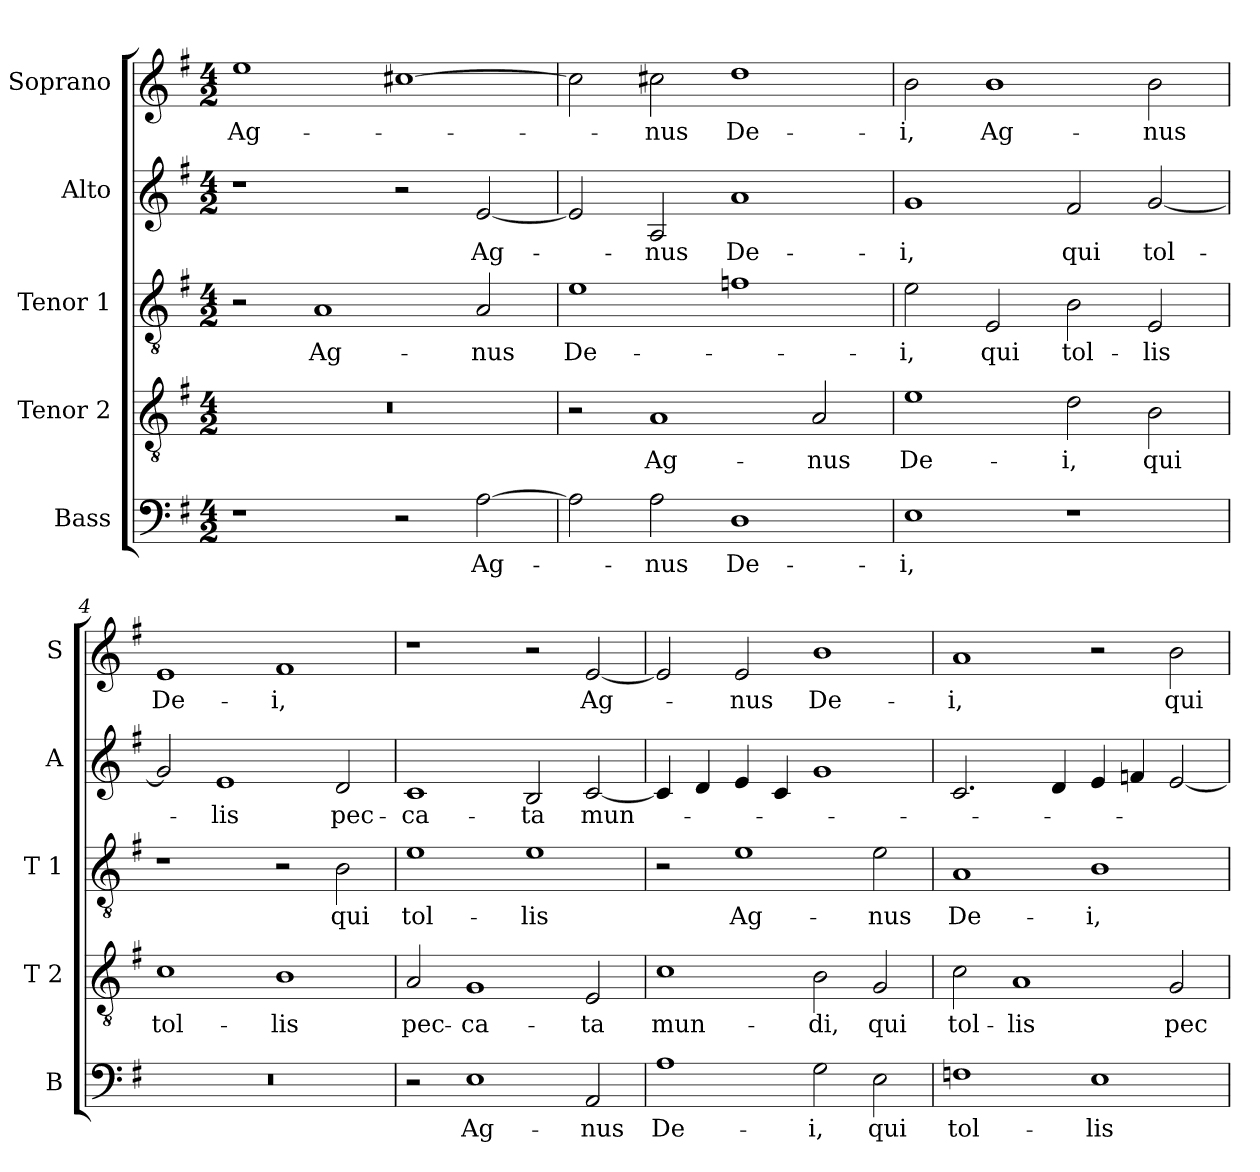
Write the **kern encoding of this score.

**kern	**text	**kern	**text	**kern	**text	**kern	**text	**kern	**text
*part5	*part5	*part4	*part4	*part3	*part3	*part2	*part2	*part1	*part1
*staff5	*staff5	*staff4	*staff4	*staff3	*staff3	*staff2	*staff2	*staff1	*staff1
*I"Bass	*	*I"Tenor 2	*	*I"Tenor 1	*	*I"Alto	*	*I"Soprano	*
*I'B	*	*I'T 2	*	*I'T 1	*	*I'A	*	*I'S	*
*clefF4	*	*clefGv2	*	*clefGv2	*	*clefG2	*	*clefG2	*
*k[f#]	*	*k[f#]	*	*k[f#]	*	*k[f#]	*	*k[f#]	*
*G:	*	*G:	*	*G:	*	*G:	*	*G:	*
*M4/2	*	*M4/2	*	*M4/2	*	*M4/2	*	*M4/2	*
=1	=1	=1	=1	=1	=1	=1	=1	=1	=1
!	!	!	!	!	!	!	!	!	!LO:LY:b
1r	.	0r	.	2r	.	1r	.	1ee	Ag-
!	!	!	!	!	!LO:LY:b	!	!	!	!
.	.	.	.	1A	Ag-	.	.	.	.
2r	.	.	.	.	.	2r	.	[1cc#X	.
!	!LO:LY:b	!	!	!	!LO:LY:b	!	!LO:LY:b	!	!
[2A\	Ag-	.	.	2A/	-nus	[2e/	Ag-	.	.
=2	=2	=2	=2	=2	=2	=2	=2	=2	=2
!	!	!	!	!	!LO:LY:b	!	!	!	!
2A\]	.	2r	.	1e	De-	2e/]	.	2cc#\]	.
!	!LO:LY:b	!	!LO:LY:b	!	!	!	!LO:LY:b	!	!LO:LY:b
2A\	-nus	1A	Ag-	.	.	2A/	-nus	2cc#X\	-nus
!	!LO:LY:b	!	!	!	!	!	!LO:LY:b	!	!LO:LY:b
1D	De-	.	.	1fn	.	1a	De-	1dd	De-
!	!	!	!LO:LY:b	!	!	!	!	!	!
.	.	2A/	-nus	.	.	.	.	.	.
=3	=3	=3	=3	=3	=3	=3	=3	=3	=3
!	!LO:LY:b	!	!LO:LY:b	!	!LO:LY:b	!	!LO:LY:b	!	!LO:LY:b
1E	-i,	1e	De-	2e\	-i,	1g	-i,	2b\	-i,
!	!	!	!	!	!LO:LY:b	!	!	!	!LO:LY:b
.	.	.	.	2E/	qui	.	.	1b	Ag-
!	!	!	!LO:LY:b	!	!LO:LY:b	!	!LO:LY:b	!	!
1r	.	2d\	-i,	2B\	tol-	2f#/	qui	.	.
!	!	!	!LO:LY:b	!	!LO:LY:b	!	!LO:LY:b	!	!LO:LY:b
.	.	2B\	qui	2E/	-lis	[2g/	tol-	2b\	-nus
=4	=4	=4	=4	=4	=4	=4	=4	=4	=4
!	!	!	!LO:LY:b	!	!	!	!	!	!LO:LY:b
0r	.	1c	tol-	1r	.	2g/]	.	1e	De-
!	!	!	!	!	!	!	!LO:LY:b	!	!
.	.	.	.	.	.	1e	-lis	.	.
!	!	!	!LO:LY:b	!	!	!	!	!	!LO:LY:b
.	.	1B	-lis	2r	.	.	.	1f#	-i,
!	!	!	!	!	!LO:LY:b	!	!LO:LY:b	!	!
.	.	.	.	2B\	qui	2d/	pec-	.	.
=5	=5	=5	=5	=5	=5	=5	=5	=5	=5
!	!	!	!LO:LY:b	!	!LO:LY:b	!	!LO:LY:b	!	!
2r	.	2A/	pec-	1e	tol-	1c	-ca-	1r	.
!	!LO:LY:b	!	!LO:LY:b	!	!	!	!	!	!
1E	Ag-	1G	-ca-	.	.	.	.	.	.
!	!	!	!	!	!LO:LY:b	!	!LO:LY:b	!	!
.	.	.	.	1e	-lis	2B/	-ta	2r	.
!	!LO:LY:b	!	!LO:LY:b	!	!	!	!LO:LY:b	!	!LO:LY:b
2AA/	-nus	2E/	-ta	.	.	[2c/	mun-	[2e/	Ag-
!!LO:LB:g=z
=6	=6	=6	=6	=6	=6	=6	=6	=6	=6
!	!LO:LY:b	!	!LO:LY:b	!	!	!	!	!	!
1A	De-	1c	mun-	2r	.	4c/]	.	2e/]	.
.	.	.	.	.	.	4d/	.	.	.
!	!	!	!	!	!LO:LY:b	!	!	!	!LO:LY:b
.	.	.	.	1e	Ag-	4e/	.	2e/	-nus
.	.	.	.	.	.	4c/	.	.	.
!	!LO:LY:b	!	!LO:LY:b	!	!	!	!	!	!LO:LY:b
2G\	-i,	2B\	-di,	.	.	1g	.	1b	De-
!	!LO:LY:b	!	!LO:LY:b	!	!LO:LY:b	!	!	!	!
2E\	qui	2G/	qui	2e\	-nus	.	.	.	.
=7	=7	=7	=7	=7	=7	=7	=7	=7	=7
!	!LO:LY:b	!	!LO:LY:b	!	!LO:LY:b	!	!	!	!LO:LY:b
1Fn	tol-	2c\	tol-	1A	De-	2.c/	.	1a	-i,
!	!	!	!LO:LY:b	!	!	!	!	!	!
.	.	1A	-lis	.	.	.	.	.	.
.	.	.	.	.	.	4d/	.	.	.
!	!LO:LY:b	!	!	!	!LO:LY:b	!	!	!	!
1E	-lis	.	.	1B	-i,	4e/	.	2r	.
.	.	.	.	.	.	4fn/	.	.	.
!	!	!	!LO:LY:b	!	!	!	!	!	!LO:LY:b
.	.	2G/	pec-	.	.	[2e/	.	2b\	qui
=	=	=	=	=	=	=	=	=	=
*-	*-	*-	*-	*-	*-	*-	*-	*-	*-
